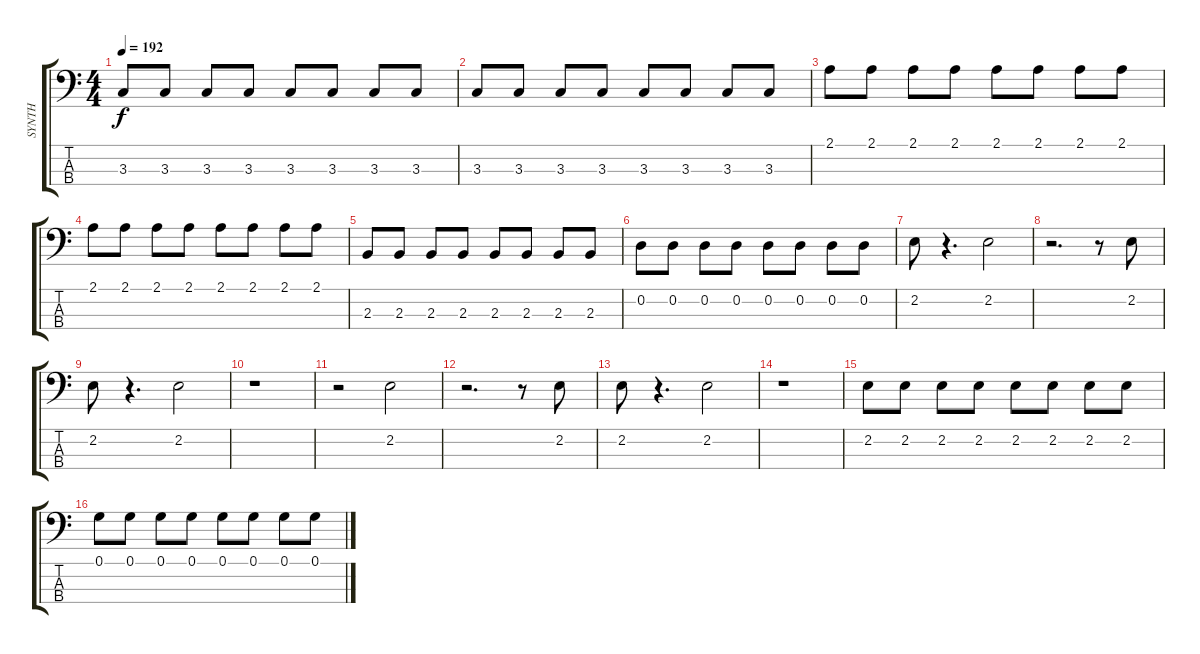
\track ("     SYNTH BASS" "     SYNTH") {instrument synthbass1}
\staff {score tabs}
\tuning (G2 D2 A1 E1) {hide}
\ts (4 4)
\tempo 192
\clef f4
\ks c
3.3.8{dy f} 3.3.8 3.3.8 3.3.8 3.3.8 3.3.8 3.3.8 3.3.8 |
3.3.8 3.3.8 3.3.8 3.3.8 3.3.8 3.3.8 3.3.8 3.3.8 |
2.1.8 2.1.8 2.1.8 2.1.8 2.1.8 2.1.8 2.1.8 2.1.8 |
2.1.8 2.1.8 2.1.8 2.1.8 2.1.8 2.1.8 2.1.8 2.1.8 |
2.3.8 2.3.8 2.3.8 2.3.8 2.3.8 2.3.8 2.3.8 2.3.8 |
0.2.8 0.2.8 0.2.8 0.2.8 0.2.8 0.2.8 0.2.8 0.2.8 |
2.2.8 r.4{d} 2.2.2 |
r.2{d} r.8 2.2.8 |
2.2.8 r.4{d} 2.2.2 |
r.1 |
r.2 2.2.2 |
r.2{d} r.8 2.2.8 |
2.2.8 r.4{d} 2.2.2 |
r.1 |
2.2.8 2.2.8 2.2.8 2.2.8 2.2.8 2.2.8 2.2.8 2.2.8 |
0.1.8 0.1.8 0.1.8 0.1.8 0.1.8 0.1.8 0.1.8 0.1.8
